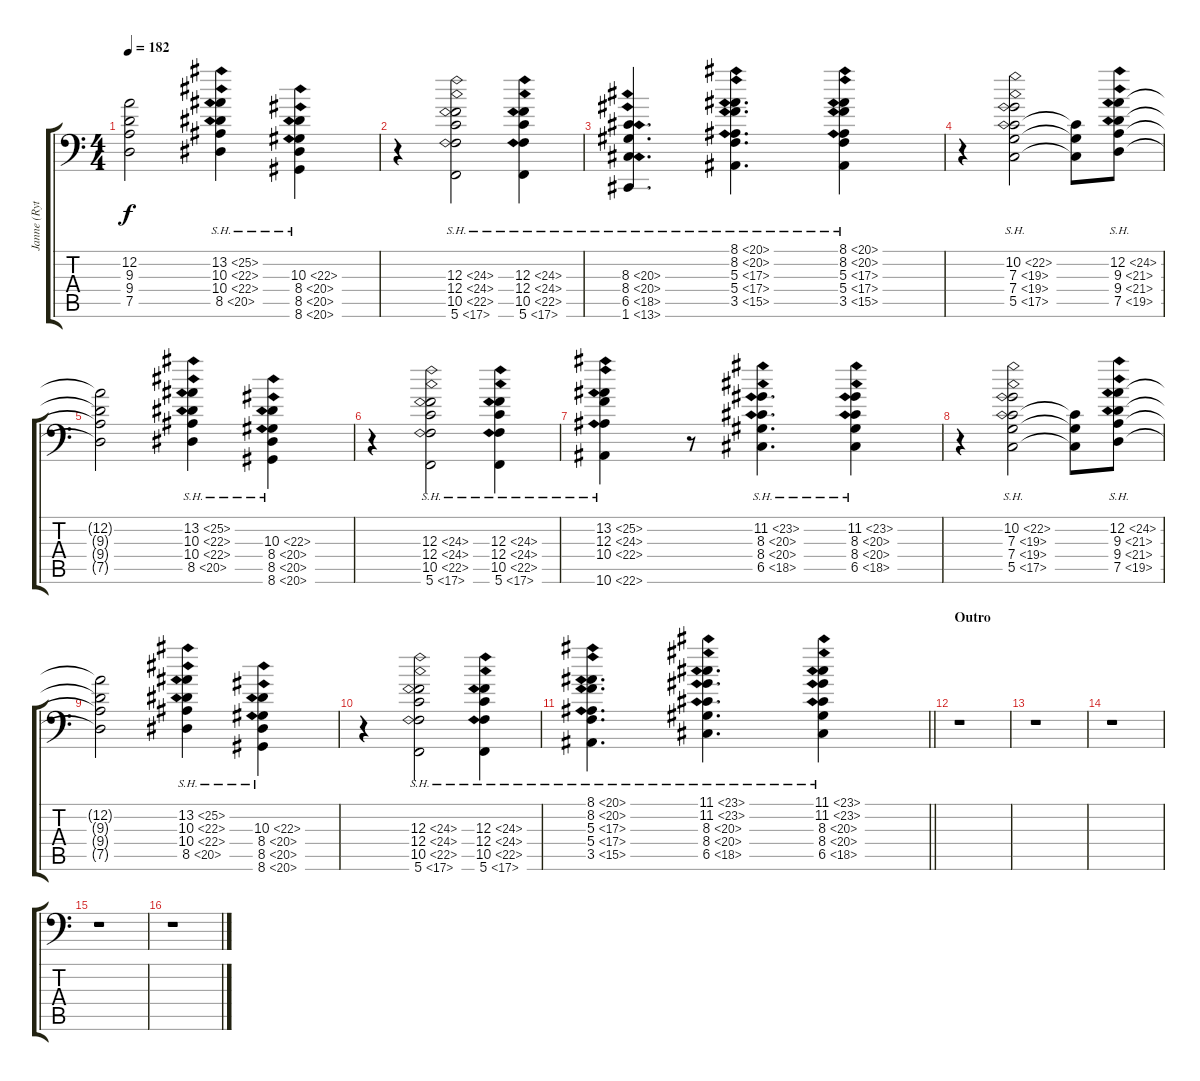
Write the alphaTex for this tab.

\track ("Janne (Rythm II)" "Janne (Ryt") {instrument synthbass2}
\staff {score tabs}
\tuning (D3 A2 F2 C2 G1 C1) {hide}
\ts (4 4)
\tempo 182
\clef f4
\ks c
(12.2{t} 9.3{t} 9.4{t} 7.5{t}).2{dy f} (13.2{sh 12} 10.3{sh 12} 10.4{sh 12} 8.5{sh 12}).4 (10.3{sh 12} 8.4{sh 12} 8.5{sh 12} 8.6{sh 12}).4 |
r.4 (12.3{sh 12} 12.4{sh 12} 10.5{sh 12} 5.6{sh 12}).2 (12.3{sh 12} 12.4{sh 12} 10.5{sh 12} 5.6{sh 12}).4 |
(8.3{sh 12} 8.4{sh 12} 6.5{sh 12} 1.6{sh 12}).4{d} (8.1{sh 12} 8.2{sh 12} 5.3{sh 12} 5.4{sh 12} 3.5{sh 12}).4{d} (8.1{sh 12} 8.2{sh 12} 5.3{sh 12} 5.4{sh 12} 3.5{sh 12}).4 |
r.4 (10.2{sh 12} 7.3{sh 12} 7.4{sh 12} 5.5{sh 12}).2 (7.3{t} 7.4{t} 5.5{t}).8 (12.2{sh 12} 9.3{sh 12} 9.4{sh 12} 7.5{sh 12}).8 |
(12.2{t} 9.3{t} 9.4{t} 7.5{t}).2 (13.2{sh 12} 10.3{sh 12} 10.4{sh 12} 8.5{sh 12}).4 (10.3{sh 12} 8.4{sh 12} 8.5{sh 12} 8.6{sh 12}).4 |
r.4 (12.3{sh 12} 12.4{sh 12} 10.5{sh 12} 5.6{sh 12}).2 (12.3{sh 12} 12.4{sh 12} 10.5{sh 12} 5.6{sh 12}).4 |
(13.2{sh 12} 12.3{sh 12} 10.4{sh 12} 10.6{sh 12}).4 r.8 (11.2{sh 12} 8.3{sh 12} 8.4{sh 12} 6.5{sh 12}).4{d} (11.2{sh 12} 8.3{sh 12} 8.4{sh 12} 6.5{sh 12}).4 |
r.4 (10.2{sh 12} 7.3{sh 12} 7.4{sh 12} 5.5{sh 12}).2 (7.3{t} 7.4{t} 5.5{t}).8 (12.2{sh 12} 9.3{sh 12} 9.4{sh 12} 7.5{sh 12}).8 |
(12.2{t} 9.3{t} 9.4{t} 7.5{t}).2 (13.2{sh 12} 10.3{sh 12} 10.4{sh 12} 8.5{sh 12}).4 (10.3{sh 12} 8.4{sh 12} 8.5{sh 12} 8.6{sh 12}).4 |
r.4 (12.3{sh 12} 12.4{sh 12} 10.5{sh 12} 5.6{sh 12}).2 (12.3{sh 12} 12.4{sh 12} 10.5{sh 12} 5.6{sh 12}).4 |
\barLineRight lightlight
(8.1{sh 12} 8.2{sh 12} 5.3{sh 12} 5.4{sh 12} 3.5{sh 12}).4{d} (11.1{sh 12} 11.2{sh 12} 8.3{sh 12} 8.4{sh 12} 6.5{sh 12}).4{d} (11.1{sh 12} 11.2{sh 12} 8.3{sh 12} 8.4{sh 12} 6.5{sh 12}).4 |
\section ("" "Outro")
r.1 |
r.1 |
r.1 |
r.1 |
r.1
